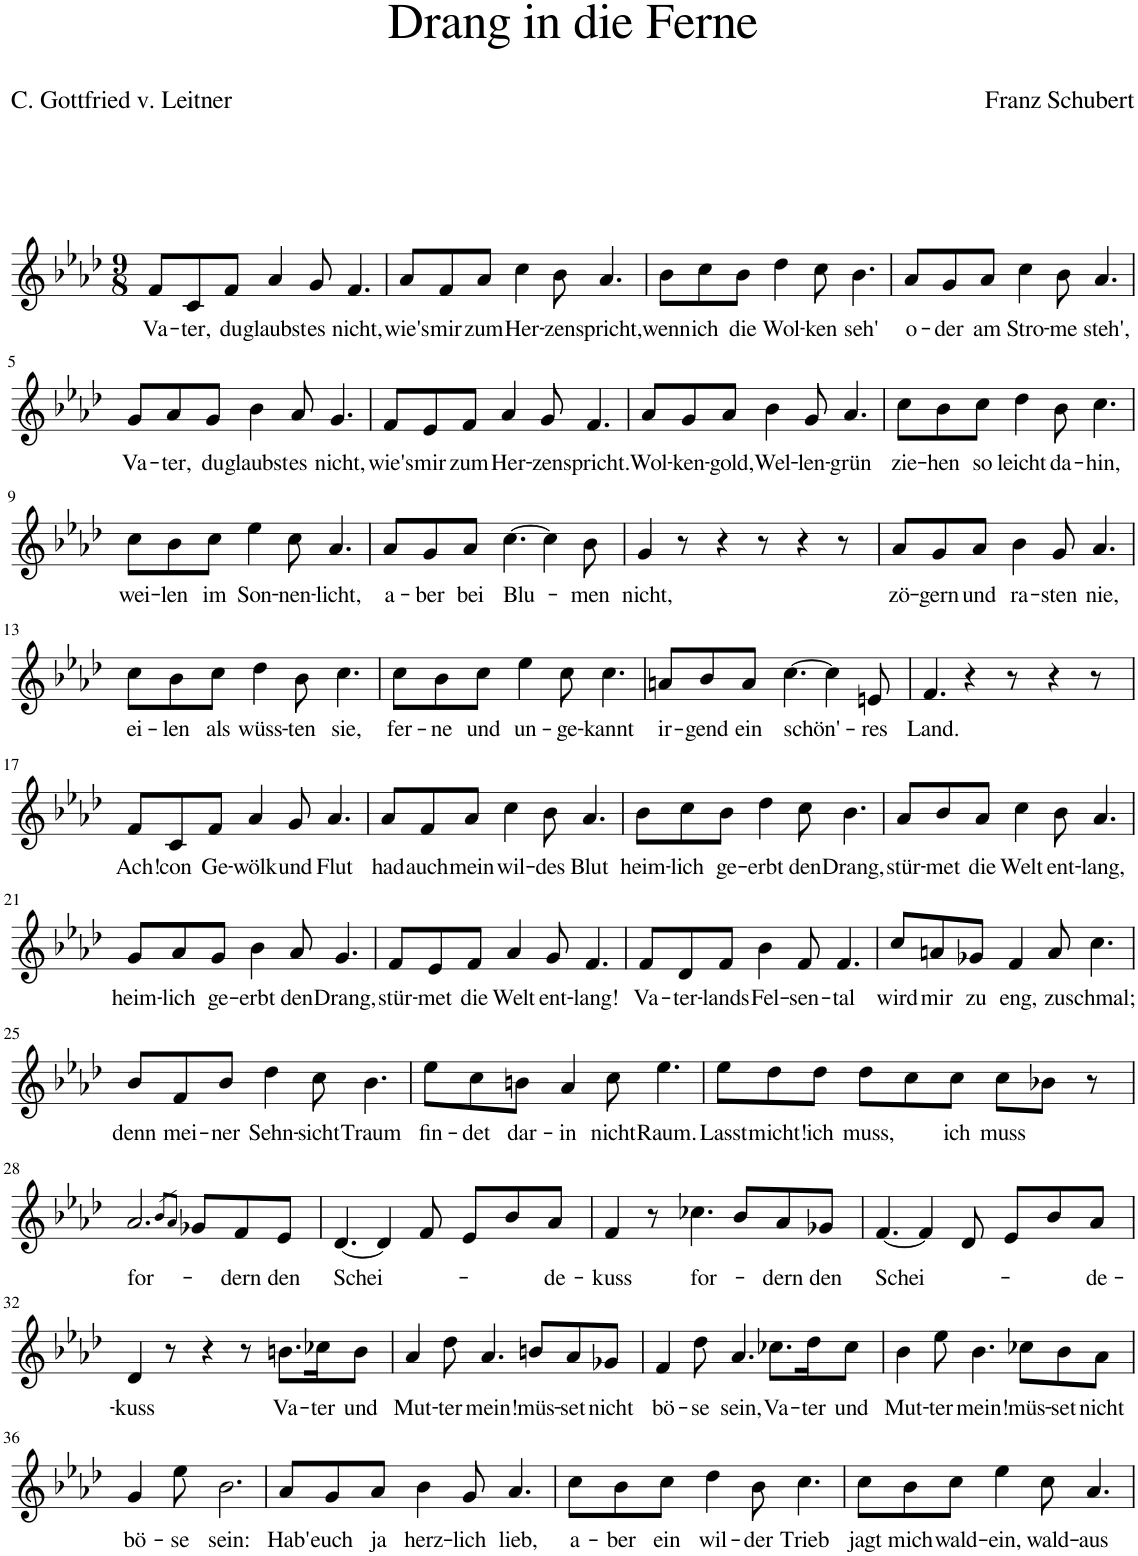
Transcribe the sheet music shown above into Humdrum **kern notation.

**kern	**text
*part1	*part1
*staff1	*staff1
*I"Piano	*
*I'Pno	*
*clefG2	*
*k[b-e-a-d-]	*
*M9/8	*
=1	=1
!	!LO:LY:b
8f/L	Va-
!	!LO:LY:b
8c/	-ter,
!	!LO:LY:b
8f/J	du
!	!LO:LY:b
4a-/	glaubst
!	!LO:LY:b
8g/	es
!	!LO:LY:b
4.f/	nicht,
=2	=2
!	!LO:LY:b
8a-/L	wie's
!	!LO:LY:b
8f/	mir
!	!LO:LY:b
8a-/J	zum
!	!LO:LY:b
4cc\	Her-
!	!LO:LY:b
8b-\	-zen
!	!LO:LY:b
4.a-/	spricht,
=3	=3
!	!LO:LY:b
8b-\L	wenn
!	!LO:LY:b
8cc\	ich
!	!LO:LY:b
8b-\J	die
!	!LO:LY:b
4dd-\	Wol-
!	!LO:LY:b
8cc\	-ken
!	!LO:LY:b
4.b-\	seh'
=4	=4
!	!LO:LY:b
8a-/L	o-
!	!LO:LY:b
8g/	-der
!	!LO:LY:b
8a-/J	am
!	!LO:LY:b
4cc\	Stro-
!	!LO:LY:b
8b-\	-me
!	!LO:LY:b
4.a-/	steh',
!!LO:LB:g=z
=5	=5
!	!LO:LY:b
8g/L	Va-
!	!LO:LY:b
8a-/	-ter,
!	!LO:LY:b
8g/J	du
!	!LO:LY:b
4b-\	glaubst
!	!LO:LY:b
8a-/	es
!	!LO:LY:b
4.g/	nicht,
=6	=6
!	!LO:LY:b
8f/L	wie's
!	!LO:LY:b
8e-/	mir
!	!LO:LY:b
8f/J	zum
!	!LO:LY:b
4a-/	Her-
!	!LO:LY:b
8g/	-zen
!	!LO:LY:b
4.f/	spricht.
=7	=7
!	!LO:LY:b
8a-/L	Wol-
!	!LO:LY:b
8g/	-ken-
!	!LO:LY:b
8a-/J	-gold,
!	!LO:LY:b
4b-\	Wel-
!	!LO:LY:b
8g/	-len-
!	!LO:LY:b
4.a-/	grün
=8	=8
!	!LO:LY:b
8cc\L	zie-
!	!LO:LY:b
8b-\	-hen
!	!LO:LY:b
8cc\J	so
!	!LO:LY:b
4dd-\	leicht
!	!LO:LY:b
8b-\	da-
!	!LO:LY:b
4.cc\	-hin,
!!LO:LB:g=z
=9	=9
!	!LO:LY:b
8cc\L	wei-
!	!LO:LY:b
8b-\	-len
!	!LO:LY:b
8cc\J	im
!	!LO:LY:b
4ee-\	Son-
!	!LO:LY:b
8cc\	-nen-
!	!LO:LY:b
4.a-/	-licht,
=10	=10
!	!LO:LY:b
8a-/L	a-
!	!LO:LY:b
8g/	-ber
!	!LO:LY:b
8a-/J	bei
!	!LO:LY:b
[4.cc\	Blu-
4cc\]	.
!	!LO:LY:b
8b-\	-men
=11	=11
!	!LO:LY:b
4g/	nicht,
8r	.
4r	.
8r	.
4r	.
8r	.
=12	=12
!	!LO:LY:b
8a-/L	zö-
!	!LO:LY:b
8g/	-gern
!	!LO:LY:b
8a-/J	und
!	!LO:LY:b
4b-\	ra-
!	!LO:LY:b
8g/	-sten
!	!LO:LY:b
4.a-/	nie,
!!LO:LB:g=z
=13	=13
!	!LO:LY:b
8cc\L	ei-
!	!LO:LY:b
8b-\	-len
!	!LO:LY:b
8cc\J	als
!	!LO:LY:b
4dd-\	wüss-
!	!LO:LY:b
8b-\	-ten
!	!LO:LY:b
4.cc\	sie,
=14	=14
!	!LO:LY:b
8cc\L	fer-
!	!LO:LY:b
8b-\	-ne
!	!LO:LY:b
8cc\J	und
!	!LO:LY:b
4ee-\	un-
!	!LO:LY:b
8cc\	-ge-
!	!LO:LY:b
4.cc\	-kannt
=15	=15
!	!LO:LY:b
8an/L	ir-
!	!LO:LY:b
8b-/	-gend
!	!LO:LY:b
8a/J	ein
!	!LO:LY:b
[4.cc\	schön'-
4cc\]	.
!	!LO:LY:b
8en/	-res
=16	=16
!	!LO:LY:b
4.f/	Land.
4r	.
8r	.
4r	.
8r	.
!!LO:LB:g=z
=17	=17
!	!LO:LY:b
8f/L	Ach!
!	!LO:LY:b
8c/	con
!	!LO:LY:b
8f/J	Ge-
!	!LO:LY:b
4a-/	-wölk
!	!LO:LY:b
8g/	und
!	!LO:LY:b
4.a-/	Flut
=18	=18
!	!LO:LY:b
8a-/L	had
!	!LO:LY:b
8f/	auch
!	!LO:LY:b
8a-/J	mein
!	!LO:LY:b
4cc\	wil-
!	!LO:LY:b
8b-\	-des
!	!LO:LY:b
4.a-/	Blut
=19	=19
!	!LO:LY:b
8b-\L	heim-
!	!LO:LY:b
8cc\	-lich
!	!LO:LY:b
8b-\J	ge-
!	!LO:LY:b
4dd-\	-erbt
!	!LO:LY:b
8cc\	den
!	!LO:LY:b
4.b-\	Drang,
=20	=20
!	!LO:LY:b
8a-/L	stür-
!	!LO:LY:b
8b-/	-met
!	!LO:LY:b
8a-/J	die
!	!LO:LY:b
4cc\	Welt
!	!LO:LY:b
8b-\	ent-
!	!LO:LY:b
4.a-/	-lang,
!!LO:LB:g=z
=21	=21
!	!LO:LY:b
8g/L	heim-
!	!LO:LY:b
8a-/	-lich
!	!LO:LY:b
8g/J	ge-
!	!LO:LY:b
4b-\	-erbt
!	!LO:LY:b
8a-/	den
!	!LO:LY:b
4.g/	Drang,
=22	=22
!	!LO:LY:b
8f/L	stür-
!	!LO:LY:b
8e-/	-met
!	!LO:LY:b
8f/J	die
!	!LO:LY:b
4a-/	Welt
!	!LO:LY:b
8g/	ent-
!	!LO:LY:b
4.f/	-lang!
=23	=23
!	!LO:LY:b
8f/L	Va-
!	!LO:LY:b
8d-/	-ter-
!	!LO:LY:b
8f/J	-lands
!	!LO:LY:b
4b-\	Fel-
!	!LO:LY:b
8f/	-sen-
!	!LO:LY:b
4.f/	-tal
=24	=24
!	!LO:LY:b
8cc/L	wird
!	!LO:LY:b
8an/	mir
!	!LO:LY:b
8g-X/J	zu
!	!LO:LY:b
4f/	eng,
!	!LO:LY:b
8a/	zu
!	!LO:LY:b
4.cc\	schmal;
!!LO:LB:g=z
=25	=25
!	!LO:LY:b
8b-/L	denn
!	!LO:LY:b
8f/	mei-
!	!LO:LY:b
8b-/J	-ner
!	!LO:LY:b
4dd-\	Sehn-
!	!LO:LY:b
8cc\	-sicht
!	!LO:LY:b
4.b-\	Traum
=26	=26
!	!LO:LY:b
8ee-\L	fin-
!	!LO:LY:b
8cc\	-det
!	!LO:LY:b
8bn\J	dar-
!	!LO:LY:b
4a-/	-in
!	!LO:LY:b
8cc\	nicht
!	!LO:LY:b
4.ee-\	Raum.
=27	=27
!	!LO:LY:b
8ee-\L	Lasst
!	!LO:LY:b
8dd-\	micht!
!	!LO:LY:b
8dd-\J	ich
!	!LO:LY:b
8dd-\L	muss,
8cc\	.
!	!LO:LY:b
8cc\J	ich
!	!LO:LY:b
8cc\L	muss
8b-X\J	.
8r	.
!!LO:LB:g=z
=28	=28
!	!LO:LY:b
2.a-/	for-
8qb-/L	.
8qa-/J	.
8g-X/L	.
!	!LO:LY:b
8f/	-dern
!	!LO:LY:b
8e-/J	den
=29	=29
!	!LO:LY:b
[4.d-/	Schei-
4d-/]	.
8f/	.
8e-/L	.
8b-/	.
!	!LO:LY:b
8a-/J	-de-
=30	=30
!	!LO:LY:b
4f/	-kuss
8r	.
!	!LO:LY:b
4.cc-X\	for-
8b-/L	.
!	!LO:LY:b
8a-/	-dern
!	!LO:LY:b
8g-X/J	den
=31	=31
!	!LO:LY:b
[4.f/	Schei-
4f/]	.
8d-/	.
8e-/L	.
8b-/	.
!	!LO:LY:b
8a-/J	-de-
!!LO:LB:g=z
=32	=32
!	!LO:LY:b
4d-/	-kuss
8r	.
4r	.
8r	.
!	!LO:LY:b
8.bn\L	Va-
!	!LO:LY:b
16cc-X\K	-ter
!	!LO:LY:b
8b\J	und
=33	=33
!	!LO:LY:b
4a-/	Mut-
!	!LO:LY:b
8dd-\	-ter
!	!LO:LY:b
4.a-/	mein!
!	!LO:LY:b
8bn/L	müs-
!	!LO:LY:b
8a-/	-set
!	!LO:LY:b
8g-X/J	nicht
=34	=34
!	!LO:LY:b
4f/	bö-
!	!LO:LY:b
8dd-\	-se
!	!LO:LY:b
4.a-/	sein,
!	!LO:LY:b
8.cc-X\L	Va-
!	!LO:LY:b
16dd-\K	-ter
!	!LO:LY:b
8cc-\J	und
=35	=35
!	!LO:LY:b
4b-\	Mut-
!	!LO:LY:b
8ee-\	-ter
!	!LO:LY:b
4.b-\	mein!
!	!LO:LY:b
8cc-X\L	müs-
!	!LO:LY:b
8b-\	-set
!	!LO:LY:b
8a-\J	nicht
!!LO:LB:g=z
=36	=36
!	!LO:LY:b
4g/	bö-
!	!LO:LY:b
8ee-\	-se
!	!LO:LY:b
2.b-\	sein:
=37	=37
!	!LO:LY:b
8a-/L	Hab'
!	!LO:LY:b
8g/	euch
!	!LO:LY:b
8a-/J	ja
!	!LO:LY:b
4b-\	herz-
!	!LO:LY:b
8g/	-lich
!	!LO:LY:b
4.a-/	lieb,
=38	=38
!	!LO:LY:b
8cc\L	a-
!	!LO:LY:b
8b-\	-ber
!	!LO:LY:b
8cc\J	ein
!	!LO:LY:b
4dd-\	wil-
!	!LO:LY:b
8b-\	-der
!	!LO:LY:b
4.cc\	Trieb
=39	=39
!	!LO:LY:b
8cc\L	jagt
!	!LO:LY:b
8b-\	mich
!	!LO:LY:b
8cc\J	wald-
!	!LO:LY:b
4ee-\	-ein,
!	!LO:LY:b
8cc\	wald-
!	!LO:LY:b
4.a-/	-aus
=	=
*-	*-
